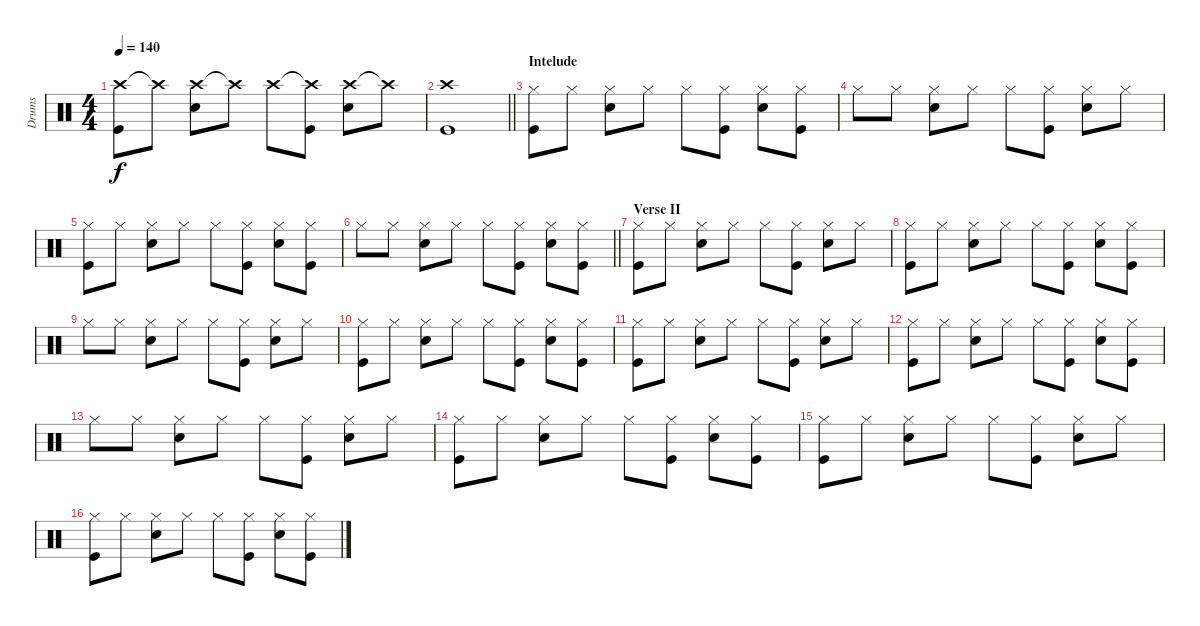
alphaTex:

\track ("Drums" "Drums") {instrument percussion}
\staff {score}
\articulation defaults
\ts (4 4)
\tempo 140
\clef neutral
\ks c
("Crash high (hit)" "Kick (hit)").8{dy f} "Crash high (hit)"{t}.8 ("Crash high (hit)" "Snare (hit) 2").8 "Crash high (hit)"{t}.8 "Crash high (hit)".8 ("Crash high (hit)"{t} "Kick (hit)").8 ("Crash high (hit)" "Snare (hit) 2").8 "Crash high (hit)"{t}.8 |
\barLineRight lightlight
("Crash high (hit)" "Kick (hit)").1 |
\section ("" "Intelude")
("Hi-Hat (closed)" "Kick (hit)").8 "Hi-Hat (closed)".8 ("Hi-Hat (closed)" "Electric Snare (hit)").8 "Hi-Hat (closed)".8 "Hi-Hat (closed)".8 ("Hi-Hat (closed)" "Kick (hit)").8 ("Hi-Hat (closed)" "Electric Snare (hit)").8 ("Hi-Hat (closed)" "Kick (hit)").8 |
"Hi-Hat (closed)".8 "Hi-Hat (closed)".8 ("Hi-Hat (closed)" "Electric Snare (hit)").8 "Hi-Hat (closed)".8 "Hi-Hat (closed)".8 ("Hi-Hat (closed)" "Kick (hit)").8 ("Hi-Hat (closed)" "Electric Snare (hit)").8 "Hi-Hat (closed)".8 |
("Hi-Hat (closed)" "Kick (hit)").8 "Hi-Hat (closed)".8 ("Hi-Hat (closed)" "Electric Snare (hit)").8 "Hi-Hat (closed)".8 "Hi-Hat (closed)".8 ("Hi-Hat (closed)" "Kick (hit)").8 ("Hi-Hat (closed)" "Electric Snare (hit)").8 ("Hi-Hat (closed)" "Kick (hit)").8 |
\barLineRight lightlight "Hi-Hat (closed)".8 "Hi-Hat (closed)".8
("Hi-Hat (closed)" "Electric Snare (hit)").8 "Hi-Hat (closed)".8 "Hi-Hat (closed)".8 ("Hi-Hat (closed)" "Kick (hit)").8 ("Hi-Hat (closed)" "Snare (hit) 2").8 ("Hi-Hat (closed)" "Kick (hit)").8 |
\section ("" "Verse II")
("Hi-Hat (closed)" "Kick (hit)").8 "Hi-Hat (closed)".8 ("Hi-Hat (closed)" "Snare (hit) 2").8 "Hi-Hat (closed)".8 "Hi-Hat (closed)".8 ("Hi-Hat (closed)" "Kick (hit)").8 ("Hi-Hat (closed)" "Snare (hit) 2").8 "Hi-Hat (closed)".8 |
("Hi-Hat (closed)" "Kick (hit)").8 "Hi-Hat (closed)".8 ("Hi-Hat (closed)" "Snare (hit) 2").8 "Hi-Hat (closed)".8 "Hi-Hat (closed)".8 ("Hi-Hat (closed)" "Kick (hit)").8 ("Hi-Hat (closed)" "Snare (hit) 2").8 ("Hi-Hat (closed)" "Kick (hit)").8 |
"Hi-Hat (closed)".8 "Hi-Hat (closed)".8 ("Hi-Hat (closed)" "Snare (hit) 2").8 "Hi-Hat (closed)".8 "Hi-Hat (closed)".8 ("Hi-Hat (closed)" "Kick (hit)").8 ("Hi-Hat (closed)" "Snare (hit) 2").8 "Hi-Hat (closed)".8 |
("Hi-Hat (closed)" "Kick (hit)").8 "Hi-Hat (closed)".8 ("Hi-Hat (closed)" "Snare (hit) 2").8 "Hi-Hat (closed)".8 "Hi-Hat (closed)".8 ("Hi-Hat (closed)" "Kick (hit)").8 ("Hi-Hat (closed)" "Snare (hit) 2").8 ("Hi-Hat (closed)" "Kick (hit)").8 |
("Hi-Hat (closed)" "Kick (hit)").8 "Hi-Hat (closed)".8 ("Hi-Hat (closed)" "Snare (hit) 2").8 "Hi-Hat (closed)".8 "Hi-Hat (closed)".8 ("Hi-Hat (closed)" "Kick (hit)").8 ("Hi-Hat (closed)" "Snare (hit) 2").8 "Hi-Hat (closed)".8 |
("Hi-Hat (closed)" "Kick (hit)").8 "Hi-Hat (closed)".8 ("Hi-Hat (closed)" "Snare (hit) 2").8 "Hi-Hat (closed)".8 "Hi-Hat (closed)".8 ("Hi-Hat (closed)" "Kick (hit)").8 ("Hi-Hat (closed)" "Snare (hit) 2").8 ("Hi-Hat (closed)" "Kick (hit)").8 |
"Hi-Hat (closed)".8 "Hi-Hat (closed)".8 ("Hi-Hat (closed)" "Snare (hit) 2").8 "Hi-Hat (closed)".8 "Hi-Hat (closed)".8 ("Hi-Hat (closed)" "Kick (hit)").8 ("Hi-Hat (closed)" "Snare (hit) 2").8 "Hi-Hat (closed)".8 |
("Hi-Hat (closed)" "Kick (hit)").8 "Hi-Hat (closed)".8 ("Hi-Hat (closed)" "Snare (hit) 2").8 "Hi-Hat (closed)".8 "Hi-Hat (closed)".8 ("Hi-Hat (closed)" "Kick (hit)").8 ("Hi-Hat (closed)" "Snare (hit) 2").8 ("Hi-Hat (closed)" "Kick (hit)").8 |
("Hi-Hat (closed)" "Kick (hit)").8 "Hi-Hat (closed)".8 ("Hi-Hat (closed)" "Snare (hit) 2").8 "Hi-Hat (closed)".8 "Hi-Hat (closed)".8 ("Hi-Hat (closed)" "Kick (hit)").8 ("Hi-Hat (closed)" "Snare (hit) 2").8 "Hi-Hat (closed)".8 |
("Hi-Hat (closed)" "Kick (hit)").8 "Hi-Hat (closed)".8 ("Hi-Hat (closed)" "Snare (hit) 2").8 "Hi-Hat (closed)".8 "Hi-Hat (closed)".8 ("Hi-Hat (closed)" "Kick (hit)").8 ("Hi-Hat (closed)" "Snare (hit) 2").8 ("Hi-Hat (closed)" "Kick (hit)").8
